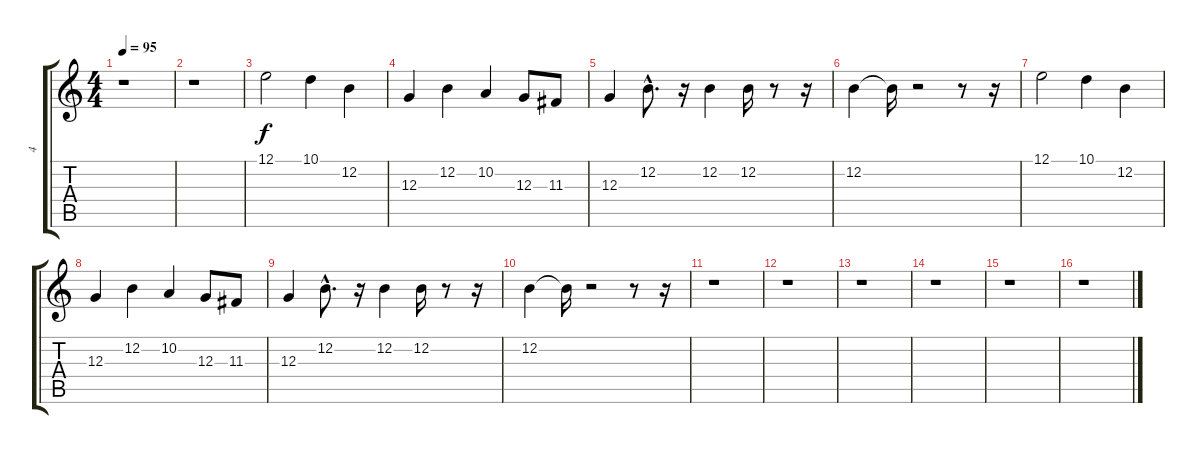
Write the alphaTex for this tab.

\track ("4" "4") {instrument stringensemble1}
\staff {score tabs}
\tuning (E4 B3 G3 D3 A2 E2) {hide}
\ts (4 4)
\tempo 95
\clef g2
\ks c
r.1{dy f} |
r.1 |
12.1.2 10.1.4 12.2.4 |
12.3.4 12.2.4 10.2.4 12.3.8 11.3.8 |
12.3.4 12.2{hac}.8{d} r.16 12.2.4 12.2.16 r.8 r.16 |
12.2.4 12.2{t}.16 r.2 r.8 r.16 |
12.1.2 10.1.4 12.2.4 |
12.3.4 12.2.4 10.2.4 12.3.8 11.3.8 |
12.3.4 12.2{hac}.8{d} r.16 12.2.4 12.2.16 r.8 r.16 |
12.2.4 12.2{t}.16 r.2 r.8 r.16 |
r.1 |
r.1 |
r.1 |
r.1 |
r.1 |
r.1
